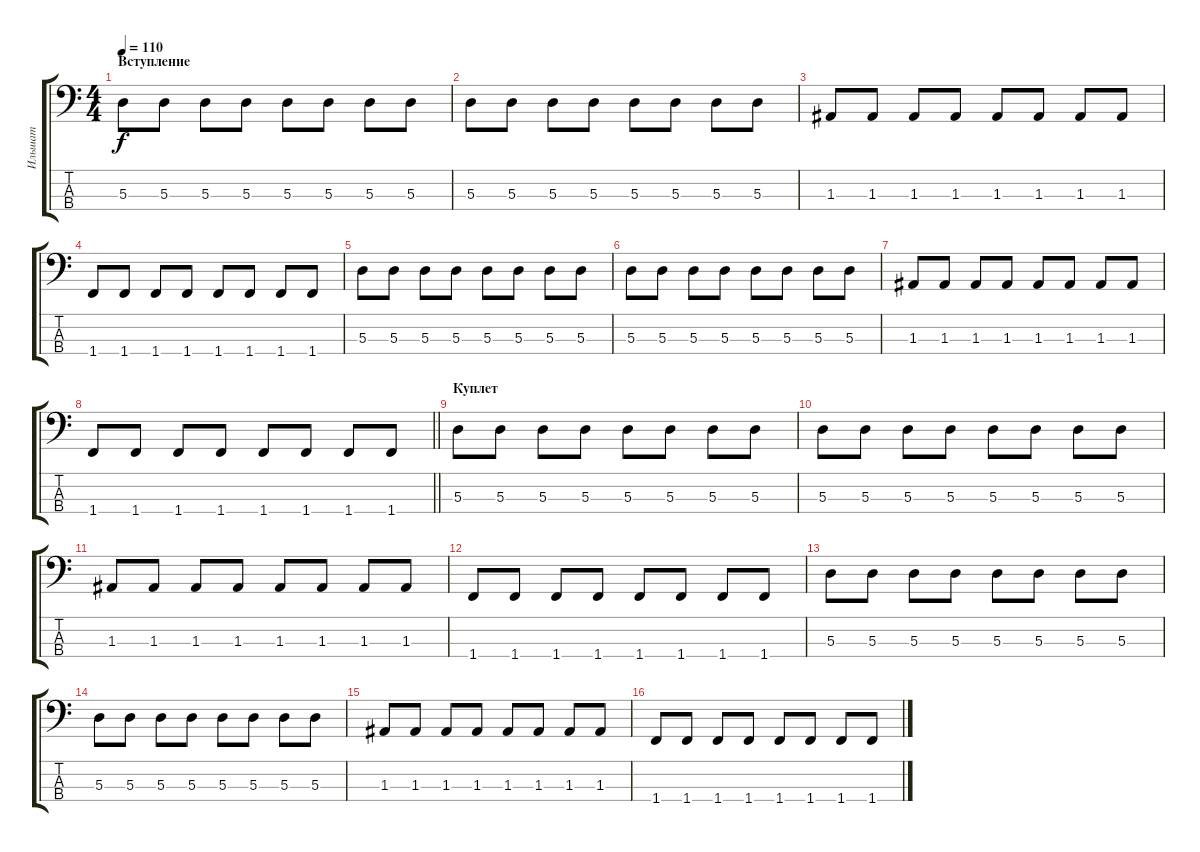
\track ("Ильшат" "Ильшат") {instrument electricbassfinger}
\staff {score tabs}
\tuning (G2 D2 A1 E1) {hide}
\ts (4 4)
\section ("" "Вступление")
\tempo 110
\clef f4
\ks c
5.3.8{dy f instrument electricbassfinger} 5.3.8 5.3.8 5.3.8 5.3.8 5.3.8 5.3.8 5.3.8 |
5.3.8 5.3.8 5.3.8 5.3.8 5.3.8 5.3.8 5.3.8 5.3.8 |
1.3.8 1.3.8 1.3.8 1.3.8 1.3.8 1.3.8 1.3.8 1.3.8 |
1.4.8 1.4.8 1.4.8 1.4.8 1.4.8 1.4.8 1.4.8 1.4.8 |
5.3.8 5.3.8 5.3.8 5.3.8 5.3.8 5.3.8 5.3.8 5.3.8 |
5.3.8 5.3.8 5.3.8 5.3.8 5.3.8 5.3.8 5.3.8 5.3.8 |
1.3.8 1.3.8 1.3.8 1.3.8 1.3.8 1.3.8 1.3.8 1.3.8 |
\barLineRight lightlight
1.4.8 1.4.8 1.4.8 1.4.8 1.4.8 1.4.8 1.4.8 1.4.8 |
\section ("" "Куплет")
5.3.8 5.3.8 5.3.8 5.3.8 5.3.8 5.3.8 5.3.8 5.3.8 |
5.3.8 5.3.8 5.3.8 5.3.8 5.3.8 5.3.8 5.3.8 5.3.8 |
1.3.8 1.3.8 1.3.8 1.3.8 1.3.8 1.3.8 1.3.8 1.3.8 |
1.4.8 1.4.8 1.4.8 1.4.8 1.4.8 1.4.8 1.4.8 1.4.8 |
5.3.8 5.3.8 5.3.8 5.3.8 5.3.8 5.3.8 5.3.8 5.3.8 |
5.3.8 5.3.8 5.3.8 5.3.8 5.3.8 5.3.8 5.3.8 5.3.8 |
1.3.8 1.3.8 1.3.8 1.3.8 1.3.8 1.3.8 1.3.8 1.3.8 |
1.4.8 1.4.8 1.4.8 1.4.8 1.4.8 1.4.8 1.4.8 1.4.8
